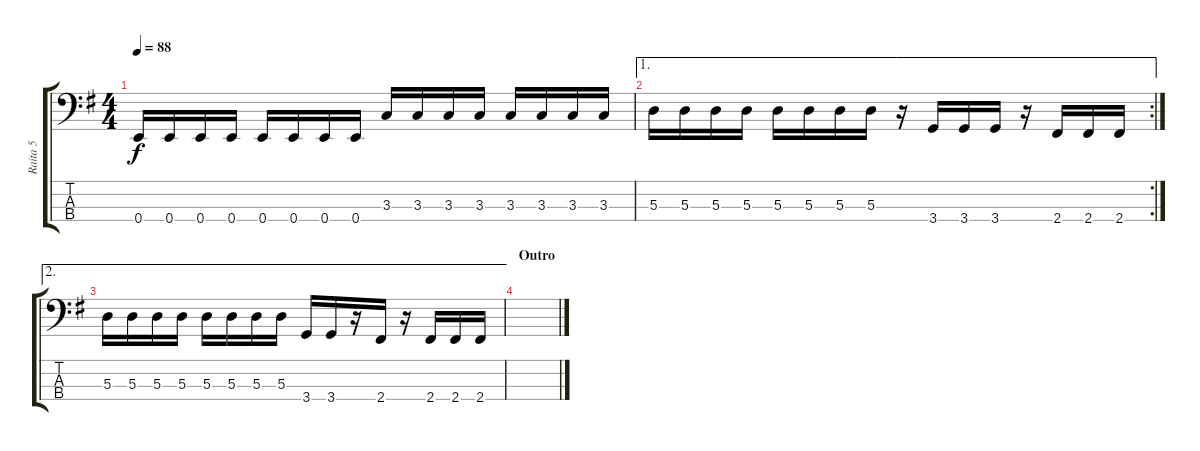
\track ("Raita 5" "Raita 5") {instrument electricbassfinger}
\staff {score tabs}
\tuning (G2 D2 A1 E1) {hide}
\ts (4 4)
\tempo 88
\clef f4
\ks eminor
0.4.16{dy f} 0.4.16 0.4.16 0.4.16 0.4.16 0.4.16 0.4.16 0.4.16 3.3.16 3.3.16 3.3.16 3.3.16 3.3.16 3.3.16 3.3.16 3.3.16 |
\ae 1
\rc 2
5.3.16 5.3.16 5.3.16 5.3.16 5.3.16 5.3.16 5.3.16 5.3.16 r.16 3.4.16 3.4.16 3.4.16 r.16 2.4.16 2.4.16 2.4.16 |
\ae 2
5.3.16 5.3.16 5.3.16 5.3.16 5.3.16 5.3.16 5.3.16 5.3.16 3.4.16 3.4.16 r.16 2.4.16 r.16 2.4.16 2.4.16 2.4.16 |
\section ("" "Outro")
